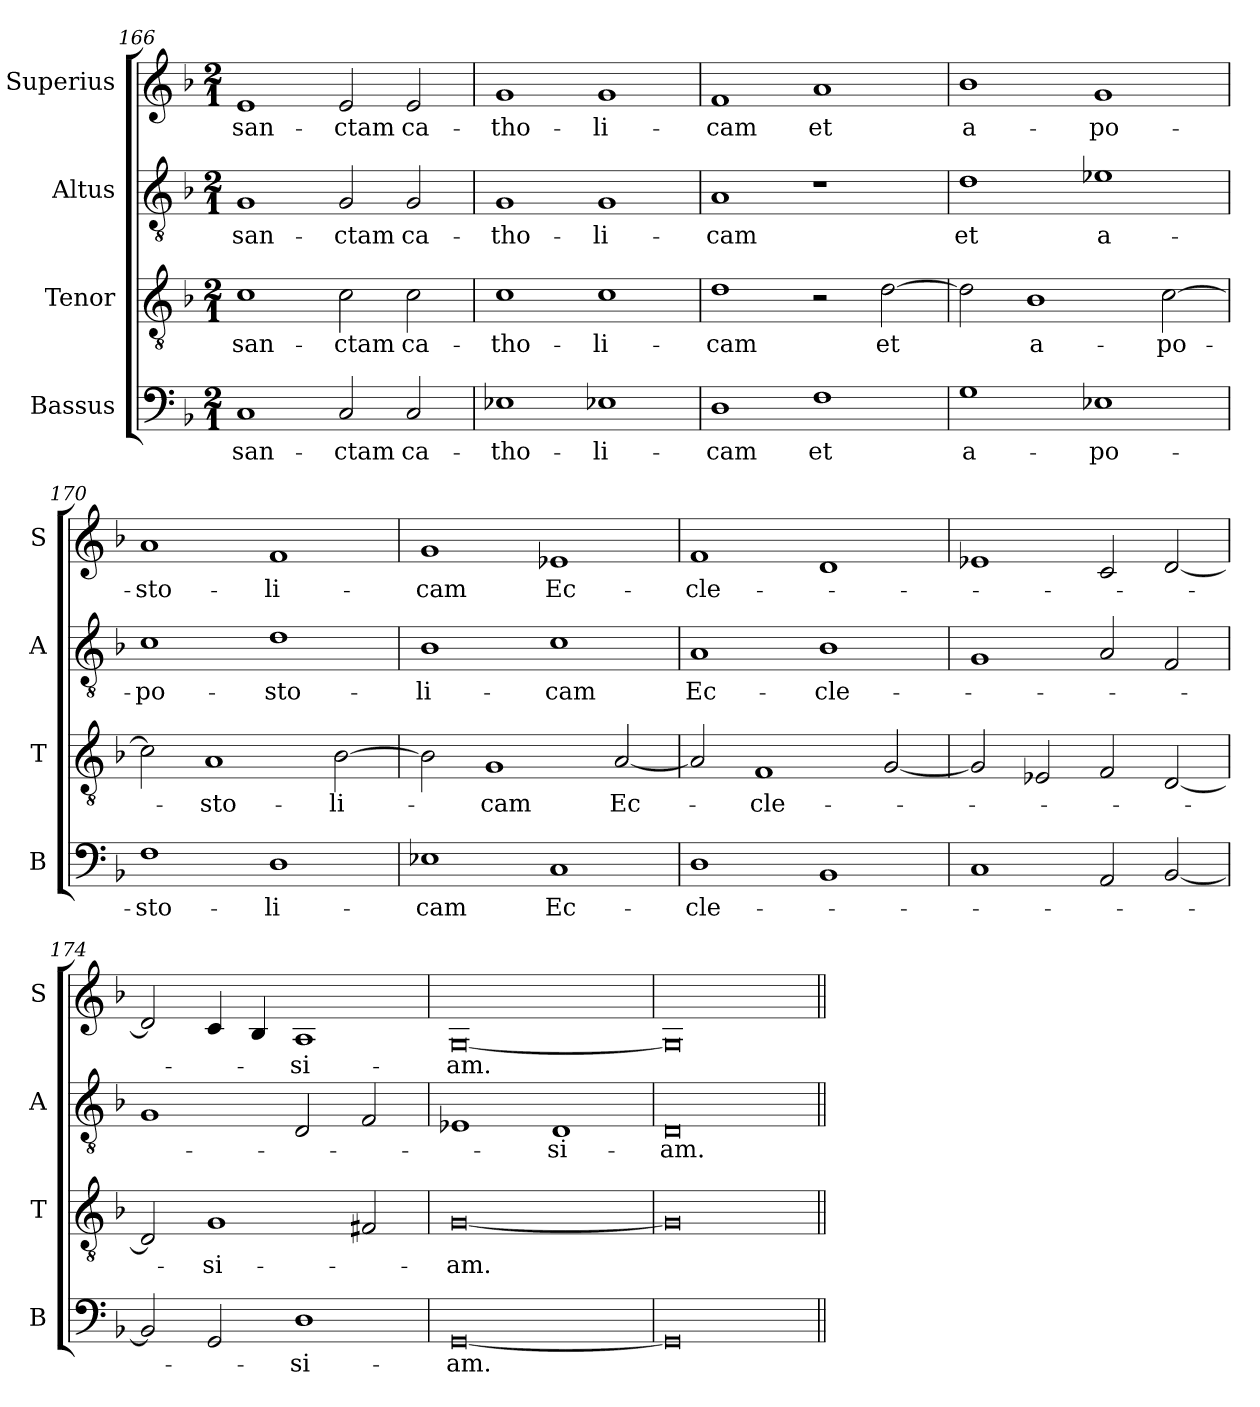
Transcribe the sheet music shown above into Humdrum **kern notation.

**kern	**text	**kern	**text	**kern	**text	**kern	**text
*part4	*part4	*part3	*part3	*part2	*part2	*part1	*part1
*staff4	*staff4	*staff3	*staff3	*staff2	*staff2	*staff1	*staff1
*I"Bassus	*	*I"Tenor	*	*I"Altus	*	*I"Superius	*
*I'B	*	*I'T	*	*I'A	*	*I'S	*
*clefF4	*	*clefGv2	*	*clefGv2	*	*clefG2	*
*k[b-]	*	*k[b-]	*	*k[b-]	*	*k[b-]	*
*M2/1	*	*M2/1	*	*M2/1	*	*M2/1	*
=166	=166	=166	=166	=166	=166	=166	=166
1C	san-	1c	san-	1G	san-	1e	san-
2C	-ctam	2c	-ctam	2G	-ctam	2e	-ctam
2C	ca-	2c	ca-	2G	ca-	2e	ca-
=167	=167	=167	=167	=167	=167	=167	=167
1E-X	-tho-	1c	-tho-	1G	-tho-	1g	-tho-
1E-X	-li-	1c	-li-	1G	-li-	1g	-li-
=168	=168	=168	=168	=168	=168	=168	=168
1D	-cam	1d	-cam	1A	-cam	1f	-cam
1F	et	2r	.	1r	.	1a	et
.	.	[2d	et	.	.	.	.
=169	=169	=169	=169	=169	=169	=169	=169
1G	a-	2d]	.	1d	et	1b-	a-
.	.	1B-	a-	.	.	.	.
1E-X	-po-	.	.	1e-X	a-	1g	-po-
.	.	[2c	-po-	.	.	.	.
=170	=170	=170	=170	=170	=170	=170	=170
1F	-sto-	2c]	.	1c	-po-	1a	-sto-
.	.	1A	-sto-	.	.	.	.
1D	-li-	.	.	1d	-sto-	1f	-li-
.	.	[2B-	-li-	.	.	.	.
=171	=171	=171	=171	=171	=171	=171	=171
1E-X	-cam	2B-]	.	1B-	-li-	1g	-cam
.	.	1G	-cam	.	.	.	.
1C	Ec-	.	.	1c	-cam	1e-i	Ec-
.	.	[2A	Ec-	.	.	.	.
=172	=172	=172	=172	=172	=172	=172	=172
1D	-cle-	2A]	.	1A	Ec-	1f	-cle-
.	.	1F	-cle-	.	.	.	.
1BB-	.	.	.	1B-	-cle-	1d	.
.	.	[2G	.	.	.	.	.
=173	=173	=173	=173	=173	=173	=173	=173
1C	.	2G]	.	1G	.	1e-i	.
.	.	2E-i	.	.	.	.	.
2AA	.	2F	.	2A	.	2c	.
[2BB-	.	[2D	.	2F	.	[2d	.
=174	=174	=174	=174	=174	=174	=174	=174
2BB-]	.	2D]	.	1G	.	2d]	.
2GG	.	1G	-si-	.	.	4c	.
.	.	.	.	.	.	4B-	.
1D	-si-	.	.	2D	.	1A	-si-
.	.	2F#X	.	2F	.	.	.
=175	=175	=175	=175	=175	=175	=175	=175
[0GG	-am.	[0G	-am.	1E-X	.	[0G	-am.
.	.	.	.	1D	-si-	.	.
=176	=176	=176	=176	=176	=176	=176	=176
0GG]	.	0G]	.	0D	-am.	0G]	.
=||	=||	=||	=||	=||	=||	=||	=||
*-	*-	*-	*-	*-	*-	*-	*-
